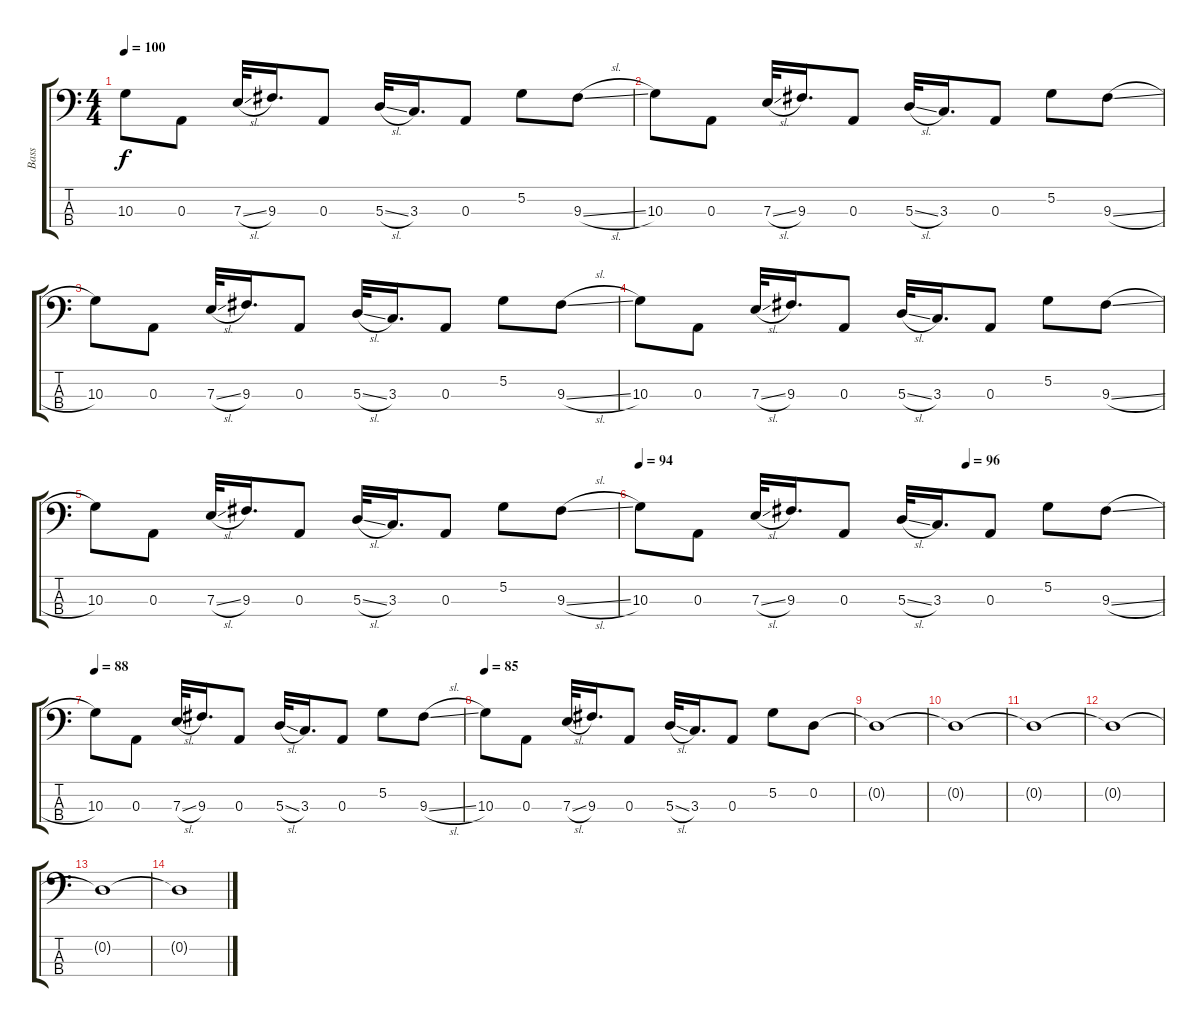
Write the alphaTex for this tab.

\track ("Bass" "Bass") {instrument electricbassfinger}
\staff {score tabs}
\tuning (G2 D2 A1 E1) {hide}
\ts (4 4)
\tempo 100
\clef f4
\ks c
10.3.8{dy f} 0.3.8 7.3{sl}.32 9.3.16{d} 0.3.8 5.3{sl}.32 3.3.16{d} 0.3.8 5.2.8 9.3{sl}.8 |
10.3.8 0.3.8 7.3{sl}.32 9.3.16{d} 0.3.8 5.3{sl}.32 3.3.16{d} 0.3.8 5.2.8 9.3{sl}.8 |
10.3.8 0.3.8 7.3{sl}.32 9.3.16{d} 0.3.8 5.3{sl}.32 3.3.16{d} 0.3.8 5.2.8 9.3{sl}.8 |
10.3.8 0.3.8 7.3{sl}.32 9.3.16{d} 0.3.8 5.3{sl}.32 3.3.16{d} 0.3.8 5.2.8 9.3{sl}.8 |
10.3.8 0.3.8 7.3{sl}.32 9.3.16{d} 0.3.8 5.3{sl}.32 3.3.16{d} 0.3.8 5.2.8 9.3{sl}.8 |
\tempo 94
\tempo (96 0.625)
10.3.8 0.3.8 7.3{sl}.32 9.3.16{d} 0.3.8 5.3{sl}.32 3.3.16{d} 0.3.8 5.2.8 9.3{sl}.8 |
\tempo 88
10.3.8 0.3.8 7.3{sl}.32 9.3.16{d} 0.3.8 5.3{sl}.32 3.3.16{d} 0.3.8 5.2.8 9.3{sl}.8 |
\tempo 85
10.3.8 0.3.8 7.3{sl}.32 9.3.16{d} 0.3.8 5.3{sl}.32 3.3.16{d} 0.3.8 5.2.8 0.2.8 |
0.2{t}.1 |
0.2{t}.1 |
0.2{t}.1 |
0.2{t}.1 |
0.2{t}.1 |
0.2{t}.1
